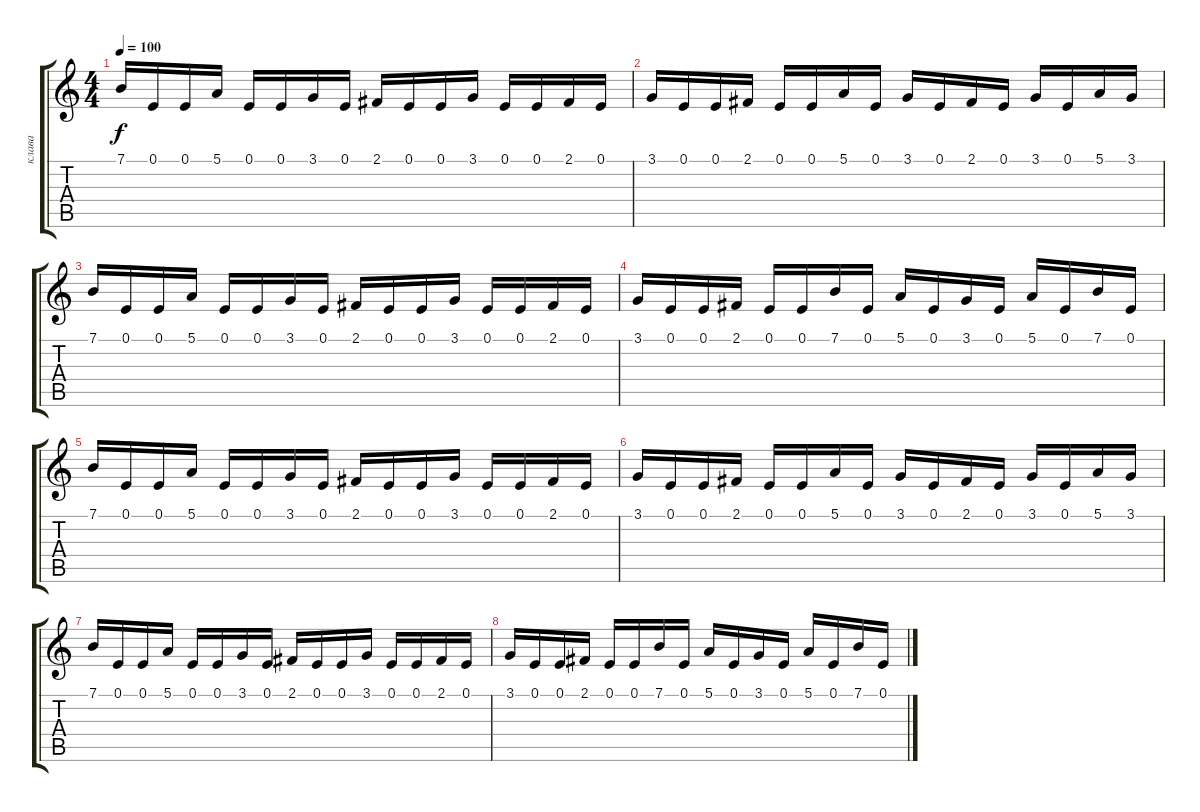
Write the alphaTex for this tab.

\track ("клава" "клава") {instrument stringensemble1}
\staff {score tabs}
\tuning (E4 B3 G3 D3 A2 E2) {hide}
\ts (4 4)
\tempo 100
\clef g2
\ks c
7.1.16{dy f} 0.1.16 0.1.16 5.1.16 0.1.16 0.1.16 3.1.16 0.1.16 2.1.16 0.1.16 0.1.16 3.1.16 0.1.16 0.1.16 2.1.16 0.1.16 |
3.1.16 0.1.16 0.1.16 2.1.16 0.1.16 0.1.16 5.1.16 0.1.16 3.1.16 0.1.16 2.1.16 0.1.16 3.1.16 0.1.16 5.1.16 3.1.16 |
7.1.16 0.1.16 0.1.16 5.1.16 0.1.16 0.1.16 3.1.16 0.1.16 2.1.16 0.1.16 0.1.16 3.1.16 0.1.16 0.1.16 2.1.16 0.1.16 |
3.1.16 0.1.16 0.1.16 2.1.16 0.1.16 0.1.16 7.1.16 0.1.16 5.1.16 0.1.16 3.1.16 0.1.16 5.1.16 0.1.16 7.1.16 0.1.16 |
7.1.16 0.1.16 0.1.16 5.1.16 0.1.16 0.1.16 3.1.16 0.1.16 2.1.16 0.1.16 0.1.16 3.1.16 0.1.16 0.1.16 2.1.16 0.1.16 |
3.1.16 0.1.16 0.1.16 2.1.16 0.1.16 0.1.16 5.1.16 0.1.16 3.1.16 0.1.16 2.1.16 0.1.16 3.1.16 0.1.16 5.1.16 3.1.16 |
7.1.16 0.1.16 0.1.16 5.1.16 0.1.16 0.1.16 3.1.16 0.1.16 2.1.16 0.1.16 0.1.16 3.1.16 0.1.16 0.1.16 2.1.16 0.1.16 |
3.1.16 0.1.16 0.1.16 2.1.16 0.1.16 0.1.16 7.1.16 0.1.16 5.1.16 0.1.16 3.1.16 0.1.16 5.1.16 0.1.16 7.1.16 0.1.16
